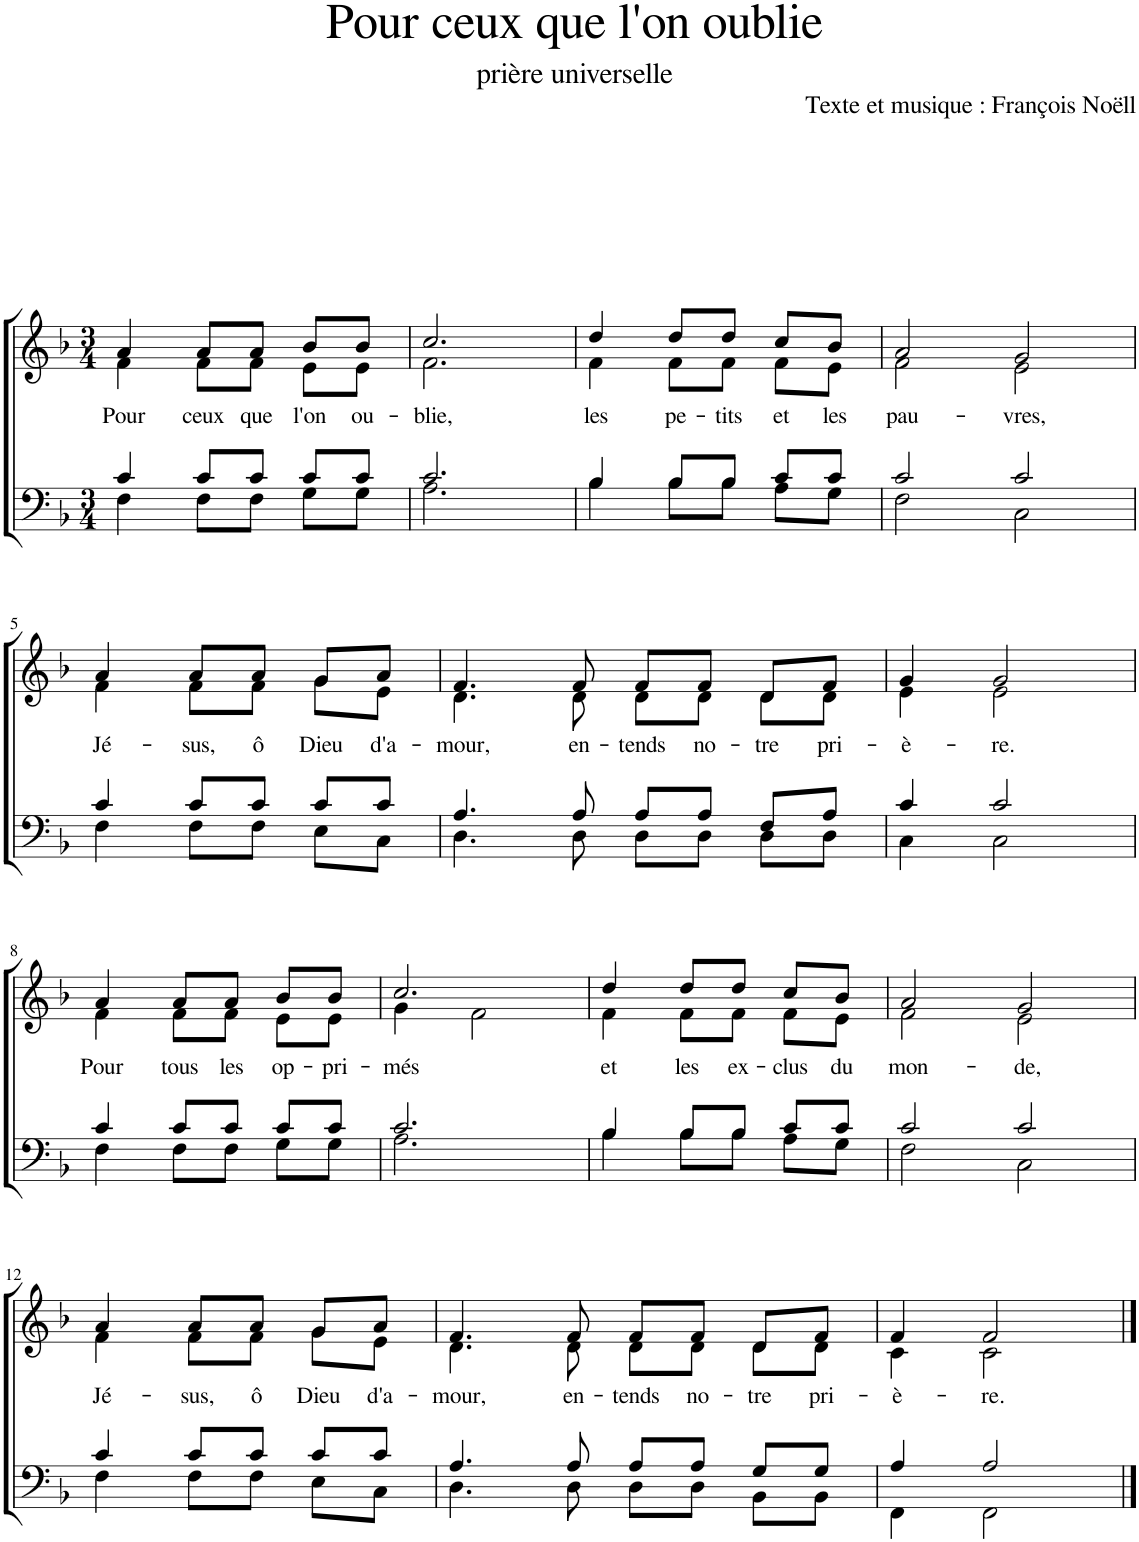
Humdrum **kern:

**kern	**kern	**text
*part2	*part1	*part1
*staff2	*staff1	*staff1
*I"Baryton	*I"Voix	*
*clefF4	*clefG2	*
*k[b-]	*k[b-]	*
*M3/4	*M3/4	*
=1	=1	=1
*^	*	*
!	!	!	!LO:LY:b
*	*	*^	*
4c/	4F\	4a/	4f\	Pour
!	!	!	!	!LO:LY:b
8c/L	8F\L	8a/L	8f\L	ceux
!	!	!	!	!LO:LY:b
8c/J	8F\J	8a/J	8f\J	que
!	!	!	!	!LO:LY:b
8c/L	8G\L	8b-/L	8e\L	l'on
!	!	!	!	!LO:LY:b
8c/J	8G\J	8b-/J	8e\J	ou-
=2	=2	=2	=2	=2
!	!	!	!	!LO:LY:b
2.c/	2.A\	2.cc/	2.f\	-blie,
=3	=3	=3	=3	=3
!	!	!	!	!LO:LY:b
4B-/	4B-\	4dd/	4f\	les
!	!	!	!	!LO:LY:b
8B-/L	8B-\L	8dd/L	8f\L	pe-
!	!	!	!	!LO:LY:b
8B-/J	8B-\J	8dd/J	8f\J	-tits
!	!	!	!	!LO:LY:b
8c/L	8A\L	8cc/L	8f\L	et
!	!	!	!	!LO:LY:b
8c/J	8G\J	8b-/J	8e\J	les
=4	=4	=4	=4	=4
!	!	!	!	!LO:LY:b
2c/	2F\	2a/	2f\	pau-
!	!	!	!	!LO:LY:b
[4c/	[4C\	[4g/	[4e\	-vres,
!!LO:LB:g=z	!!
=5	=5	=5	=5	=5
!	!	!	!	!LO:LY:b
4c/	4F\	4a/	4f\	Jé-
4c/]	4C\]	4g/]	4e\]	.
!	!	!	!	!LO:LY:b
8c/L	8F\L	8a/L	8f\L	-sus,
!	!	!	!	!LO:LY:b
8c/J	8F\J	8a/J	8f\J	ô
!	!	!	!	!LO:LY:b
8c/L	8E\L	8g/L	8g\L	Dieu
!	!	!	!	!LO:LY:b
8c/J	8C\J	8a/J	8e\J	d'a-
=6	=6	=6	=6	=6
!	!	!	!	!LO:LY:b
4.A/	4.D\	4.f/	4.d\	-mour,
!	!	!	!	!LO:LY:b
8A/	8D\	8f/	8d\	en-
!	!	!	!	!LO:LY:b
8A/L	8D\L	8f/L	8d\L	-tends
!	!	!	!	!LO:LY:b
8A/J	8D\J	8f/J	8d\J	no-
!	!	!	!	!LO:LY:b
8F/L	8D\L	8d/L	8d\L	-tre
!	!	!	!	!LO:LY:b
8A/J	8D\J	8f/J	8d\J	pri-
=7	=7	=7	=7	=7
!	!	!	!	!LO:LY:b
4c/	4C\	4g/	4e\	-è-
!	!	!	!	!LO:LY:b
2c/	2C\	2g/	2e\	-re.
!!LO:LB:g=z	!!
=8	=8	=8	=8	=8
!	!	!	!	!LO:LY:b
4c/	4F\	4a/	4f\	Pour
!	!	!	!	!LO:LY:b
8c/L	8F\L	8a/L	8f\L	tous
!	!	!	!	!LO:LY:b
8c/J	8F\J	8a/J	8f\J	les
!	!	!	!	!LO:LY:b
8c/L	8G\L	8b-/L	8e\L	op-
!	!	!	!	!LO:LY:b
8c/J	8G\J	8b-/J	8e\J	-pri-
=9	=9	=9	=9	=9
!	!	!	!	!LO:LY:b
2.c/	2.A\	2.cc/	4g\	-més
.	.	.	2f\	.
=10	=10	=10	=10	=10
!	!	!	!	!LO:LY:b
4B-/	4B-\	4dd/	4f\	et
!	!	!	!	!LO:LY:b
8B-/L	8B-\L	8dd/L	8f\L	les
!	!	!	!	!LO:LY:b
8B-/J	8B-\J	8dd/J	8f\J	ex-
!	!	!	!	!LO:LY:b
8c/L	8A\L	8cc/L	8f\L	-clus
!	!	!	!	!LO:LY:b
8c/J	8G\J	8b-/J	8e\J	du
=11	=11	=11	=11	=11
!	!	!	!	!LO:LY:b
2c/	2F\	2a/	2f\	mon-
!	!	!	!	!LO:LY:b
[4c/	[4C\	[4g/	[4e\	-de,
!!LO:LB:g=z	!!
=12	=12	=12	=12	=12
!	!	!	!	!LO:LY:b
4c/	4F\	4a/	4f\	Jé-
4c/]	4C\]	4g/]	4e\]	.
!	!	!	!	!LO:LY:b
8c/L	8F\L	8a/L	8f\L	-sus,
!	!	!	!	!LO:LY:b
8c/J	8F\J	8a/J	8f\J	ô
!	!	!	!	!LO:LY:b
8c/L	8E\L	8g/L	8g\L	Dieu
!	!	!	!	!LO:LY:b
8c/J	8C\J	8a/J	8e\J	d'a-
=13	=13	=13	=13	=13
!	!	!	!	!LO:LY:b
4.A/	4.D\	4.f/	4.d\	-mour,
!	!	!	!	!LO:LY:b
8A/	8D\	8f/	8d\	en-
!	!	!	!	!LO:LY:b
8A/L	8D\L	8f/L	8d\L	-tends
!	!	!	!	!LO:LY:b
8A/J	8D\J	8f/J	8d\J	no-
!	!	!	!	!LO:LY:b
8G/L	8BB-\L	8d/L	8d\L	-tre
!	!	!	!	!LO:LY:b
8G/J	8BB-\J	8f/J	8d\J	pri-
=14	=14	=14	=14	=14
!	!	!	!	!LO:LY:b
4A/	4FF\	4f/	4c\	-è-
!	!	!	!	!LO:LY:b
2A/	2FF\	2f/	2c\	-re.
*v	*v	*	*	*
*	*v	*v	*
==	==	==
*-	*-	*-
